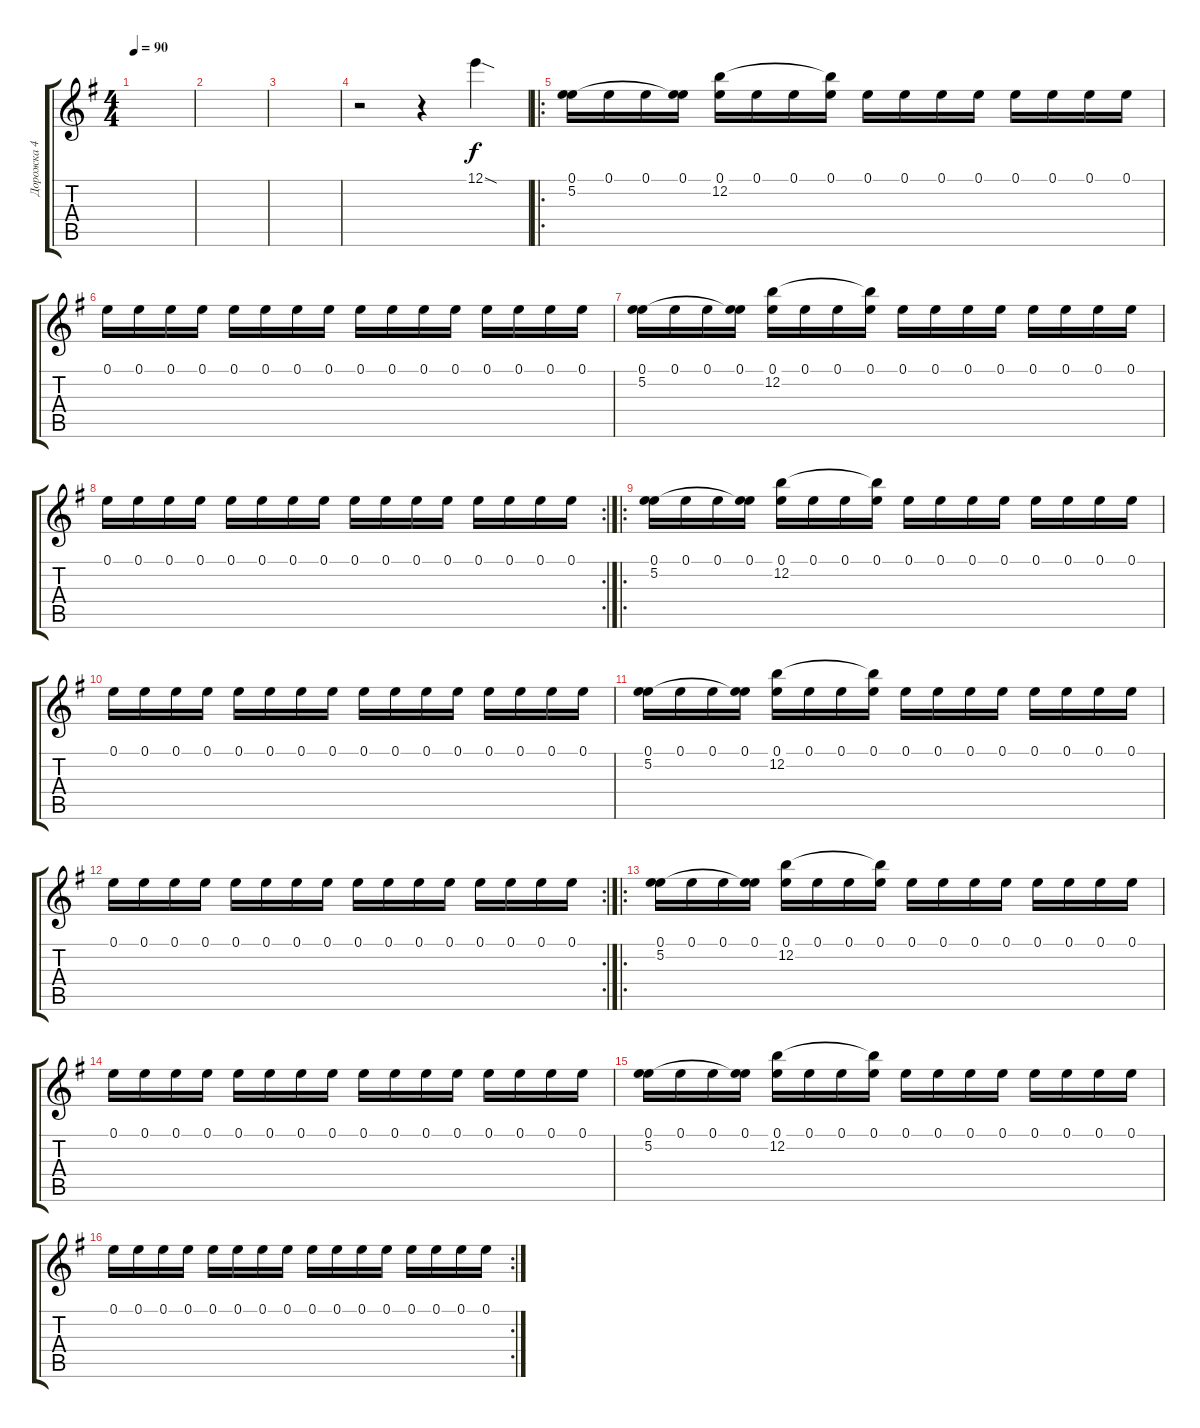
\track ("Дорожка 4" "Дорожка 4") {instrument distortionguitar}
\staff {score tabs}
\tuning (E4 B3 G3 D3 A2 E2) {hide}
\ts (4 4)
\tempo 90
\clef g2
\ks g
|
|
|
r.2 r.4 12.1{sod}.4{volume 13} |
\ro
(0.1 5.2).16 0.1.16 0.1.16 (0.1 5.2{t}).16 (0.1 12.2).16 0.1.16 0.1.16 (0.1 12.2{t}).16 0.1.16 0.1.16 0.1.16 0.1.16 0.1.16 0.1.16 0.1.16 0.1.16 |
0.1.16 0.1.16 0.1.16 0.1.16 0.1.16 0.1.16 0.1.16 0.1.16 0.1.16 0.1.16 0.1.16 0.1.16 0.1.16 0.1.16 0.1.16 0.1.16 |
(0.1 5.2).16 0.1.16 0.1.16 (0.1 5.2{t}).16 (0.1 12.2).16 0.1.16 0.1.16 (0.1 12.2{t}).16 0.1.16 0.1.16 0.1.16 0.1.16 0.1.16 0.1.16 0.1.16 0.1.16 |
\rc 2
0.1.16 0.1.16 0.1.16 0.1.16 0.1.16 0.1.16 0.1.16 0.1.16 0.1.16 0.1.16 0.1.16 0.1.16 0.1.16 0.1.16 0.1.16 0.1.16 |
\ro
(0.1 5.2).16 0.1.16 0.1.16 (0.1 5.2{t}).16 (0.1 12.2).16 0.1.16 0.1.16 (0.1 12.2{t}).16 0.1.16 0.1.16 0.1.16 0.1.16 0.1.16 0.1.16 0.1.16 0.1.16 |
0.1.16 0.1.16 0.1.16 0.1.16 0.1.16 0.1.16 0.1.16 0.1.16 0.1.16 0.1.16 0.1.16 0.1.16 0.1.16 0.1.16 0.1.16 0.1.16 |
(0.1 5.2).16 0.1.16 0.1.16 (0.1 5.2{t}).16 (0.1 12.2).16 0.1.16 0.1.16 (0.1 12.2{t}).16 0.1.16 0.1.16 0.1.16 0.1.16 0.1.16 0.1.16 0.1.16 0.1.16 |
\rc 2
0.1.16 0.1.16 0.1.16 0.1.16 0.1.16 0.1.16 0.1.16 0.1.16 0.1.16 0.1.16 0.1.16 0.1.16 0.1.16 0.1.16 0.1.16 0.1.16 |
\ro
(0.1 5.2).16 0.1.16 0.1.16 (0.1 5.2{t}).16 (0.1 12.2).16 0.1.16 0.1.16 (0.1 12.2{t}).16 0.1.16 0.1.16 0.1.16 0.1.16 0.1.16 0.1.16 0.1.16 0.1.16 |
0.1.16 0.1.16 0.1.16 0.1.16 0.1.16 0.1.16 0.1.16 0.1.16 0.1.16 0.1.16 0.1.16 0.1.16 0.1.16 0.1.16 0.1.16 0.1.16 |
(0.1 5.2).16 0.1.16 0.1.16 (0.1 5.2{t}).16 (0.1 12.2).16 0.1.16 0.1.16 (0.1 12.2{t}).16 0.1.16 0.1.16 0.1.16 0.1.16 0.1.16 0.1.16 0.1.16 0.1.16 |
\rc 2
0.1.16 0.1.16 0.1.16 0.1.16 0.1.16 0.1.16 0.1.16 0.1.16 0.1.16 0.1.16 0.1.16 0.1.16 0.1.16 0.1.16 0.1.16 0.1.16
